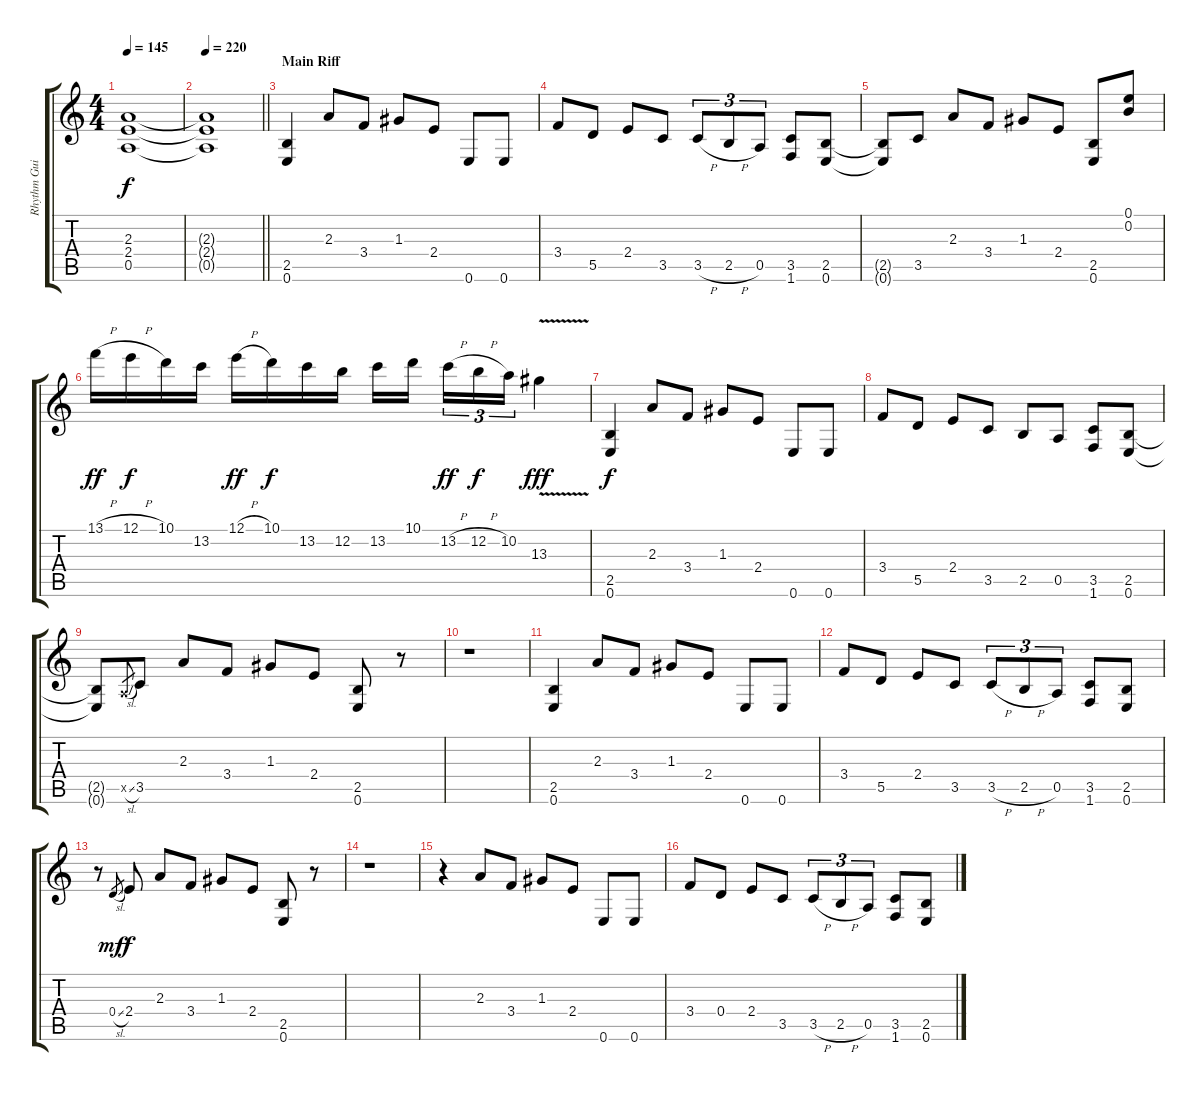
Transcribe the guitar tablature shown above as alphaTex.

\track ("Rhythm Guitar" "Rhythm Gui") {instrument overdrivenguitar}
\staff {score tabs}
\tuning (E4 B3 G3 D3 A2 E2) {hide}
\ts (4 4)
\tempo 145
\clef g2
\ks c
(2.3 2.4 0.5).1{dy f} |
\tempo 220
\barLineRight lightlight
(2.3{t} 2.4{t} 0.5{t}).1 |
\section ("" "Main Riff")
(2.5 0.6).4 2.3.8 3.4.8 1.3.8 2.4.8 0.6.8 0.6.8 |
3.4.8 5.5.8 2.4.8 3.5.8 3.5{h}.8{tu (3 2)} 2.5{h}.8{tu (3 2)} 0.5.8{tu (3 2)} (3.5 1.6).8 (2.5 0.6).8 |
(2.5{t} 0.6{t}).8 3.5.8 2.3.8 3.4.8 1.3.8 2.4.8 (2.5 0.6).8 (0.1 0.2).8 |
13.1{h}.16{dy ff} 12.1{h}.16{dy f} 10.1.16 13.2.16 12.1{h}.16{dy ff} 10.1.16{dy f} 13.2.16 12.2.16 13.2.16 10.1.16{beam splitsecondary} 13.2{h}.16{tu (3 2) dy ff} 12.2{h}.16{tu (3 2) dy f} 10.2.16{tu (3 2)} 13.3{v}.4{dy fff} |
(2.5 0.6).4{dy f} 2.3.8 3.4.8 1.3.8 2.4.8 0.6.8 0.6.8 |
3.4.8 5.5.8 2.4.8 3.5.8 2.5.8 0.5.8 (3.5 1.6).8 (2.5 0.6).8 |
(2.5{t} 0.6{t}).8 0.5{sl x}.8{gr} 3.5.8 2.3.8 3.4.8 1.3.8 2.4.8 (2.5 0.6).8 r.8 |
r.1 |
(2.5 0.6).4 2.3.8 3.4.8 1.3.8 2.4.8 0.6.8 0.6.8 |
3.4.8 5.5.8 2.4.8 3.5.8 3.5{h}.8{tu (3 2)} 2.5{h}.8{tu (3 2)} 0.5.8{tu (3 2)} (3.5 1.6).8 (2.5 0.6).8 |
r.8 0.4{sl}.8{gr dy mf} 2.4.8{dy f} 2.3.8 3.4.8 1.3.8 2.4.8 (2.5 0.6).8 r.8 |
r.1 |
r.4 2.3.8 3.4.8 1.3.8 2.4.8 0.6.8 0.6.8 |
3.4.8 0.4.8 2.4.8 3.5.8 3.5{h}.8{tu (3 2)} 2.5{h}.8{tu (3 2)} 0.5.8{tu (3 2)} (3.5 1.6).8 (2.5 0.6).8
